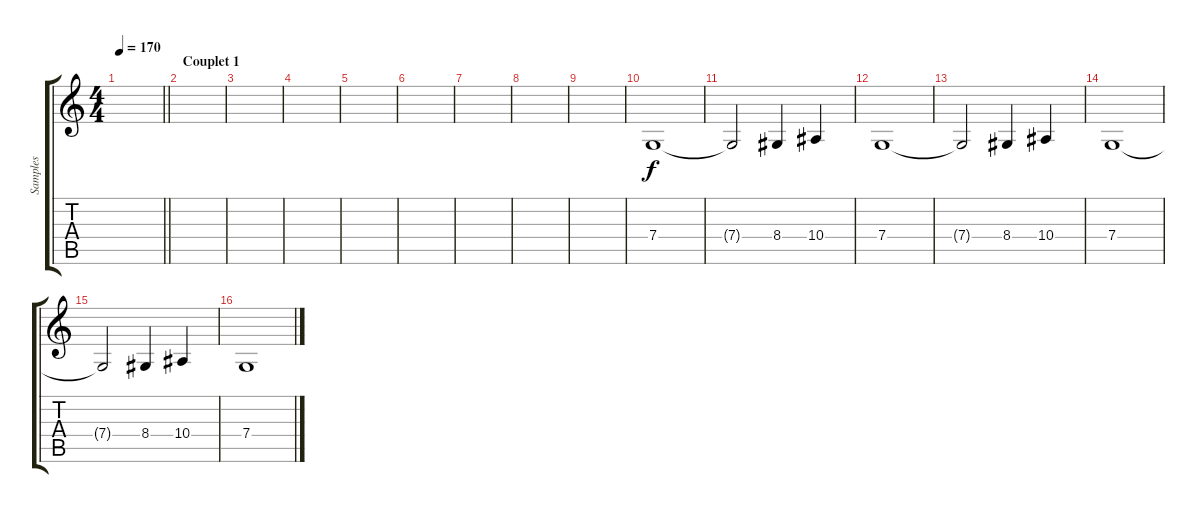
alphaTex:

\track ("Samples" "Samples") {instrument lead2sawtooth}
\staff {score tabs}
\tuning (D4 A3 F3 C3 G2 C2) {hide}
\ts (4 4)
\tempo 170
\clef g2
\barLineRight lightlight
\ks c
|
\section ("" "Couplet 1")
|
|
|
|
|
|
|
|
7.4.1 |
7.4{t}.2 8.4.4 10.4.4 |
7.4.1 |
7.4{t}.2 8.4.4 10.4.4 |
7.4.1 |
7.4{t}.2 8.4.4 10.4.4 |
7.4.1
